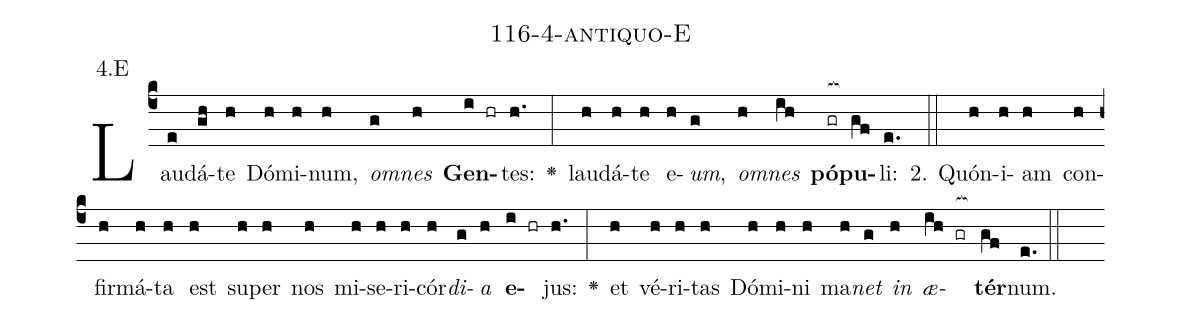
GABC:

name: 116-4-antiquo-E;
annotation: 4.E;
%%
(c4)Lau(e)dá(gh)te(h) Dó(h)mi(h)num,(h) <i>om</i>(g)<i>nes</i>(h) <b>Gen</b>(i hr)tes:(h.) <v>\greheightstar</v>(:) lau(h)dá(h)te(h) e(h)<i>um</i>,(g) <i>om</i>(h)<i>nes</i>(ih) <b>pó</b>(gr[ocb:1{])<b>pu</b>(gf[ocb:0}])li:(e.) (::)
2. Quón(h)i(h)am(h) con(h)fir(h)má(h)ta(h) est(h) su(h)per(h) nos(h) mi(h)se(h)ri(h)cór(h)<i>di</i>(g)<i>a</i>(h) <b>e</b>(i hr)jus:(h.) <v>\greheightstar</v>(:) et(h) vé(h)ri(h)tas(h) Dó(h)mi(h)ni(h) ma(h)<i>net</i>(g) <i>in</i>(h) <i>æ</i>(ih gr[ocb:1{])<b>tér</b>(gf[ocb:0}])num.(e.) (::)
